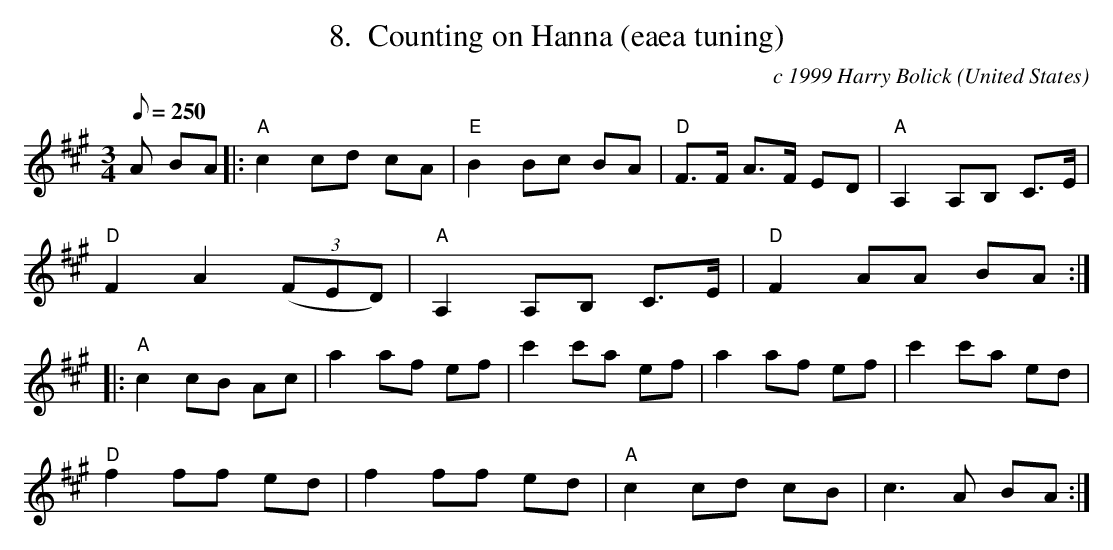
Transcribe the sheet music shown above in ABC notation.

X:1
T:8.  Counting on Hanna (eaea tuning)
C:c 1999 Harry Bolick
O:United States
M:3/4
L:1/8
Q:250
K:A
A BA |: "A" c2 cd cA | "E" B2 Bc BA | "D" F>F A>F ED | "A" A,2 A,B, C>E |
 "D" F2 A2 (3(FED) | "A" A,2 A,B, C>E | "D" F2 AA BA  :|
|: "A" c2 cB Ac| a2 af ef | c'2 c'a ef | a2 af ef| c'2 c'a ed |
"D" f2 ff ed | f2 ff ed  |"A"  c2 cd cB | c3 A BA  :|
